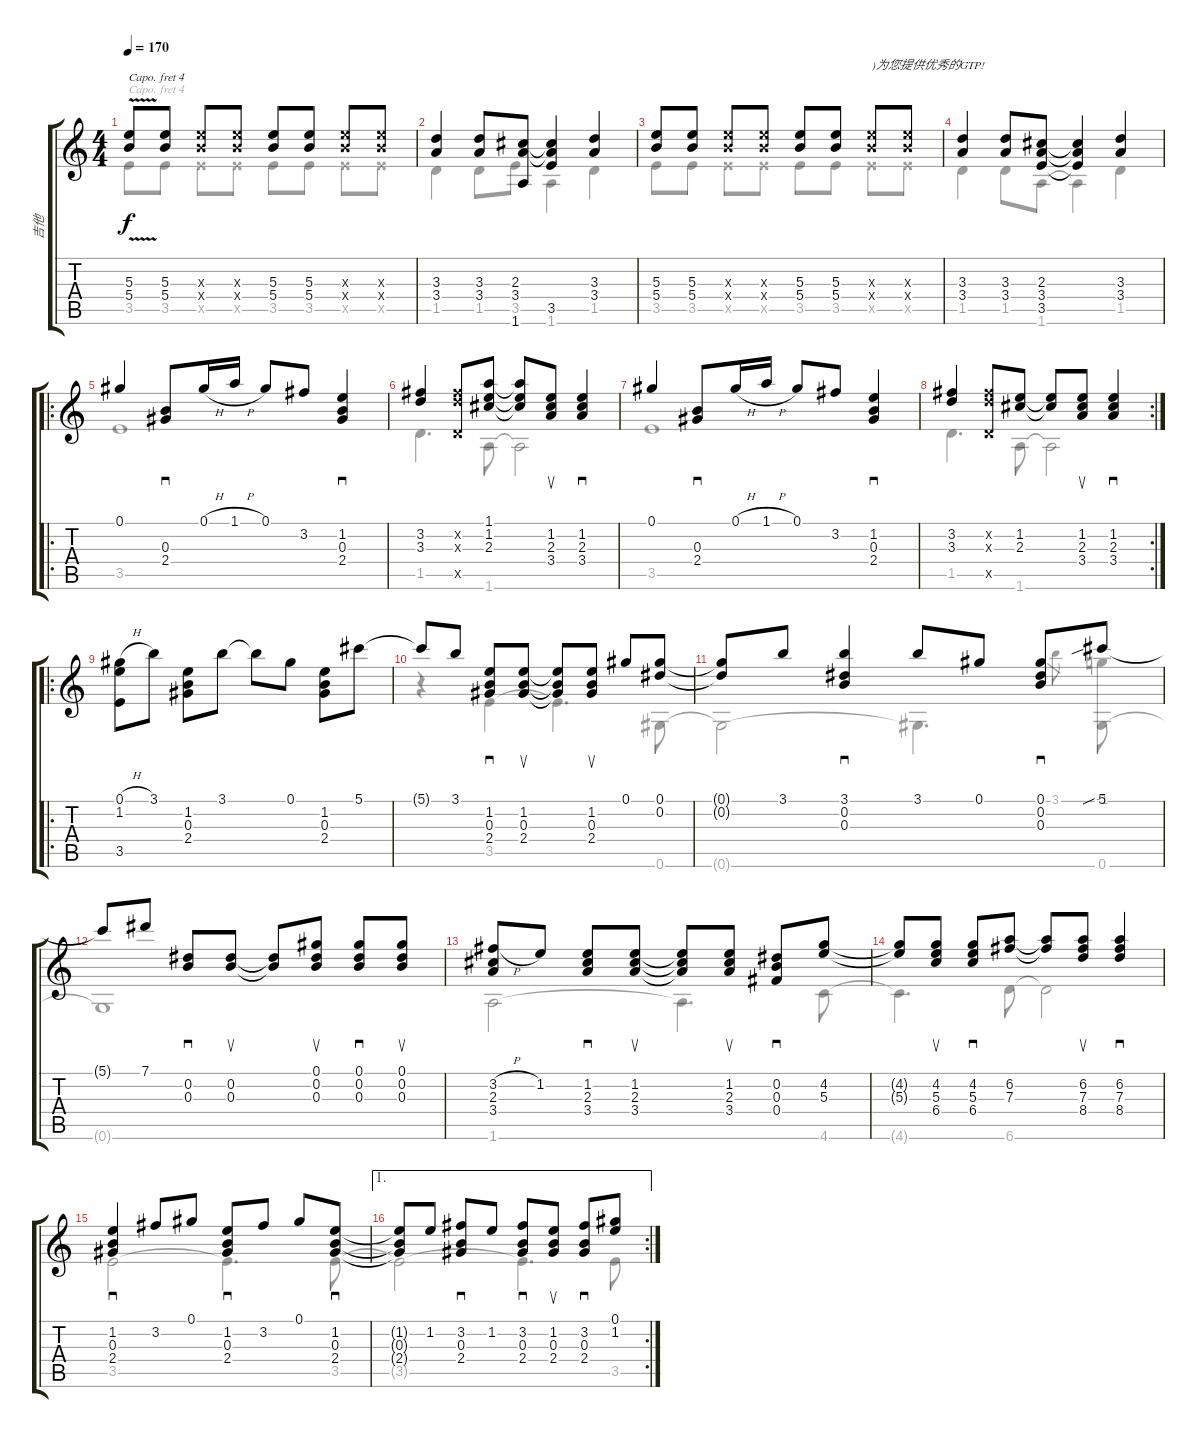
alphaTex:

\track ("吉他" "吉他") {instrument distortionguitar}
\staff {score tabs}
\capo 4
\tuning (E4 B3 G3 D3 A2 E2) {hide}
\voice
\ts (4 4)
\tempo 170
\clef g2
\ks c
(5.3{v} 5.4).8{dy f instrument distortionguitar} (5.3 5.4).8 (5.3{x} 5.4{x}).8 (5.3{x} 5.4{x}).8 (5.3 5.4).8 (5.3 5.4).8 (5.3{x} 5.4{x}).8 (5.3{x} 5.4{x}).8 |
(3.3 3.4).4 (3.3 3.4).8 (2.3 3.4 1.6).8 (2.3{t} 3.4{t} 3.5).4 (3.3 3.4).4 |
(5.3 5.4).8 (5.3 5.4).8 (5.3{x} 5.4{x}).8 (5.3{x} 5.4{x}).8 (5.3 5.4).8 (5.3 5.4).8 (5.3{x} 5.4{x}).8{txt ")为您提供优秀的GTP!"} (5.3{x} 5.4{x}).8 |
(3.3 3.4).4 (3.3 3.4).8 (2.3 3.4 3.5).8 (2.3{t} 3.4{t} 3.5{t}).4 (3.3 3.4).4 |
\ro
0.1.4 (0.3 2.4).8{sd} 0.1{h}.16 1.1{h}.16 0.1.8 3.2.8 (1.2 0.3 2.4).4{sd} |
(3.2 3.3).4 (3.2{x} 3.3{x} 1.5{x}).8 (1.1 1.2 2.3).8 (1.1{t} 1.2{t} 2.3{t}).8 (1.2 2.3 3.4).8{su} (1.2 2.3 3.4).4{sd} |
0.1.4 (0.3 2.4).8{sd} 0.1{h}.16 1.1{h}.16 0.1.8 3.2.8 (1.2 0.3 2.4).4{sd} |
\rc 2
(3.2 3.3).4 (3.2{x} 3.3{x} 1.5{x}).8 (1.2 2.3).8 (1.2{t} 2.3{t}).8 (1.2 2.3 3.4).8{su} (1.2 2.3 3.4).4{sd} |
\ro
(0.1{h} 1.2 3.5).8 3.1.8 (1.2 0.3 2.4).8 3.1.8 3.1{t}.8 0.1.8 (1.2 0.3 2.4).8 5.1.8 |
5.1{t}.8 3.1.8 (1.2 0.3 2.4).8{sd} (1.2 0.3 2.4).8{su} (1.2{t} 0.3{t} 2.4{t}).8 (1.2 0.3 2.4).8{su} 0.1.8 (0.1 0.2).8 |
(0.1{t} 0.2{t}).8 3.1.8 (3.1 0.2 0.3).4{sd} 3.1.8 0.1.8 (0.1 0.2 0.3).8{sd} 5.1{sib}.8 |
5.1{t}.8 7.1.8 (0.2 0.3).8{sd} (0.2 0.3).8{su} (0.2{t} 0.3{t}).8 (0.1 0.2 0.3).8{su} (0.1 0.2 0.3).8{sd} (0.1 0.2 0.3).8{su} |
(3.2{h} 2.3 3.4).8 1.2.8 (1.2 2.3 3.4).8{sd} (1.2 2.3 3.4).8{su} (1.2{t} 2.3{t} 3.4{t}).8 (1.2 2.3 3.4).8{su} (0.2 0.3 0.4).8{sd} (4.2 5.3).8 |
(4.2{t} 5.3{t}).8 (4.2 5.3 6.4).8{su} (4.2 5.3 6.4).8{sd} (6.2 7.3).8 (6.2{t} 7.3{t}).8 (6.2 7.3 8.4).8{su} (6.2 7.3 8.4).4{sd} |
(1.2 0.3 2.4).4{sd} 3.2.8 0.1.8 (1.2 0.3 2.4).8{sd} 3.2.8 0.1.8 (1.2 0.3 2.4).8{sd} |
\ae 1
\rc 2
(1.2{t} 0.3{t} 2.4{t}).8 1.2.8 (3.2 0.3 2.4).8{sd} 1.2.8 (3.2 0.3 2.4).8{sd} (1.2 0.3 2.4).8{su} (3.2 0.3 2.4).8{sd} (0.1 1.2).8
\voice
\clef g2
\ottava regular
\simile none
\ks c
3.5.8{dy f} 3.5.8 3.5{x}.8 3.5{x}.8 3.5.8 3.5.8 3.5{x}.8 3.5{x}.8 |
1.5.4 1.5.8 3.5.8 1.6.4 1.5.4 |
3.5.8 3.5.8 3.5{x}.8 3.5{x}.8 3.5.8 3.5.8 3.5{x}.8 3.5{x}.8 |
1.5.4 1.5.8 1.6.8 1.6{t}.4 1.5.4 |
3.5.1 |
1.5.4{d} 1.6.8 1.6{t}.2 |
3.5.1 |
1.5.4{d} 1.6.8 1.6{t}.2 |
|
r.4 3.5.4 3.5{t}.4{d} 0.6.8 |
0.6{t}.2 0.6{t}.4{d} 3.1.8{gr} (-1.1 0.6).8 |
0.6{t}.1 |
1.6.2 1.6{t}.4{d} 4.6.8 |
4.6{t}.4{d} 6.6.8 6.6{t}.2 |
3.5.2 3.5{t}.4{d} 3.5.8 |
3.5{t}.2 3.5{t}.4{d} 3.5.8
